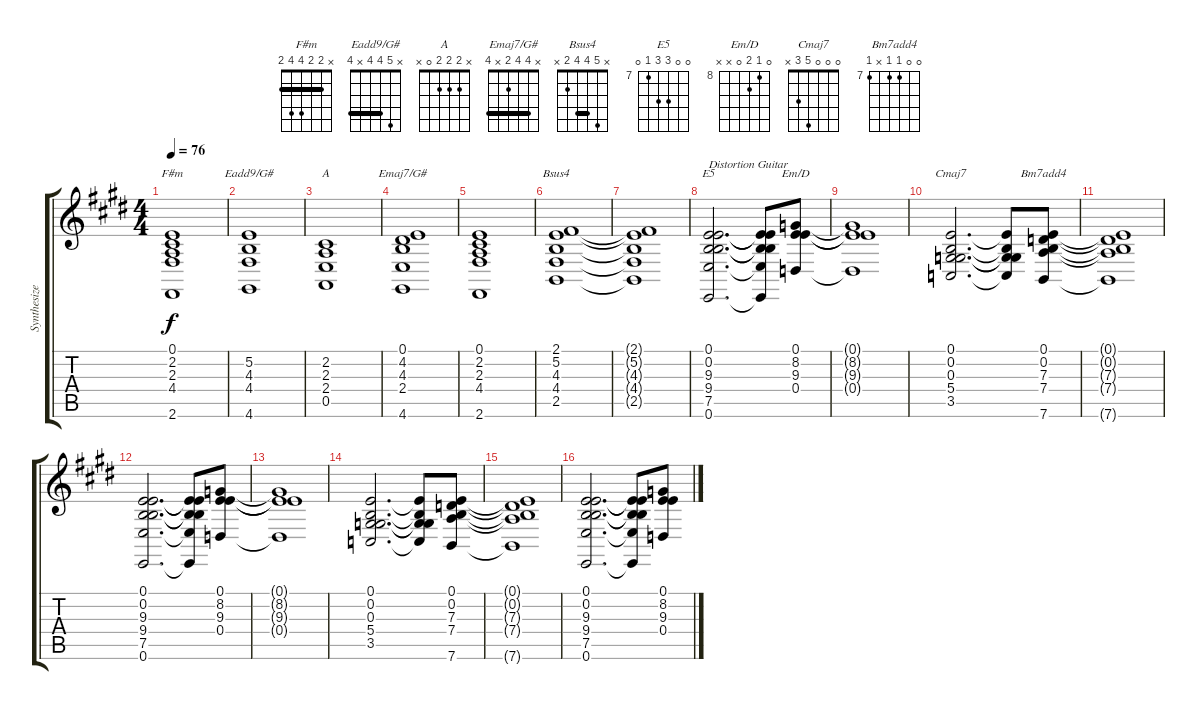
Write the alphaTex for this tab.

\track ("Synthesizer" "Synthesize") {instrument synthstrings1}
\staff {score tabs}
\tuning (E4 B3 G3 D3 A2 E2) {hide}
\chord ("F#m" x 2 2 4 4 2) {barre 2}
\chord ("Eadd9/G#" x 5 4 4 x 4) {barre 4}
\chord ("A" x 2 2 2 0 x)
\chord ("Emaj7/G#" x 4 4 2 x 4) {barre 4}
\chord ("Bsus4" x 5 4 4 2 x) {barre 4}
\chord ("E5" 0 0 9 9 7 0) {firstfret 7}
\chord ("Em/D" 0 8 9 0 x x) {firstfret 8}
\chord ("Cmaj7" 0 0 0 5 3 x)
\chord ("Bm7add4" 0 0 7 7 x 7) {firstfret 7}
\ts (4 4)
\tempo 76
\clef g2
\ks c#minor
(0.1 2.2 2.3 4.4 2.6).1{ch "F#m" dy f} |
(5.2 4.3 4.4 4.6).1{ch "Eadd9/G#"} |
(2.2 2.3 2.4 0.5).1{ch "A"} |
(0.1 4.2 4.3 2.4 4.6).1{ch "Emaj7/G#"} |
(0.1 2.2 2.3 4.4 2.6).1 |
(2.1 5.2 4.3 4.4 2.5).1{ch "Bsus4"} |
(2.1{t} 5.2{t} 4.3{t} 4.4{t} 2.5{t}).1 |
(0.1 0.2 9.3 9.4 7.5 0.6).2{d ch "E5" txt "Distortion Guitar" volume 9 instrument distortionguitar} (0.1{t} 0.2{t} 9.3{t} 9.4{t} 7.5{t} 0.6{t}).8 (0.1 8.2 9.3 0.4).8{ch "Em/D"} |
(0.1{t} 8.2{t} 9.3{t} 0.4{t}).1 |
(0.1 0.2 0.3 5.4 3.5).2{d ch "Cmaj7"} (0.1{t} 0.2{t} 0.3{t} 5.4{t} 3.5{t}).8 (0.1 0.2 7.3 7.4 7.6).8{ch "Bm7add4"} |
(0.1{t} 0.2{t} 7.3{t} 7.4{t} 7.6{t}).1 |
(0.1 0.2 9.3 9.4 7.5 0.6).2{d} (0.1{t} 0.2{t} 9.3{t} 9.4{t} 7.5{t} 0.6{t}).8 (0.1 8.2 9.3 0.4).8 |
(0.1{t} 8.2{t} 9.3{t} 0.4{t}).1 |
(0.1 0.2 0.3 5.4 3.5).2{d} (0.1{t} 0.2{t} 0.3{t} 5.4{t} 3.5{t}).8 (0.1 0.2 7.3 7.4 7.6).8 |
(0.1{t} 0.2{t} 7.3{t} 7.4{t} 7.6{t}).1 |
(0.1 0.2 9.3 9.4 7.5 0.6).2{d} (0.1{t} 0.2{t} 9.3{t} 9.4{t} 7.5{t} 0.6{t}).8 (0.1 8.2 9.3 0.4).8
